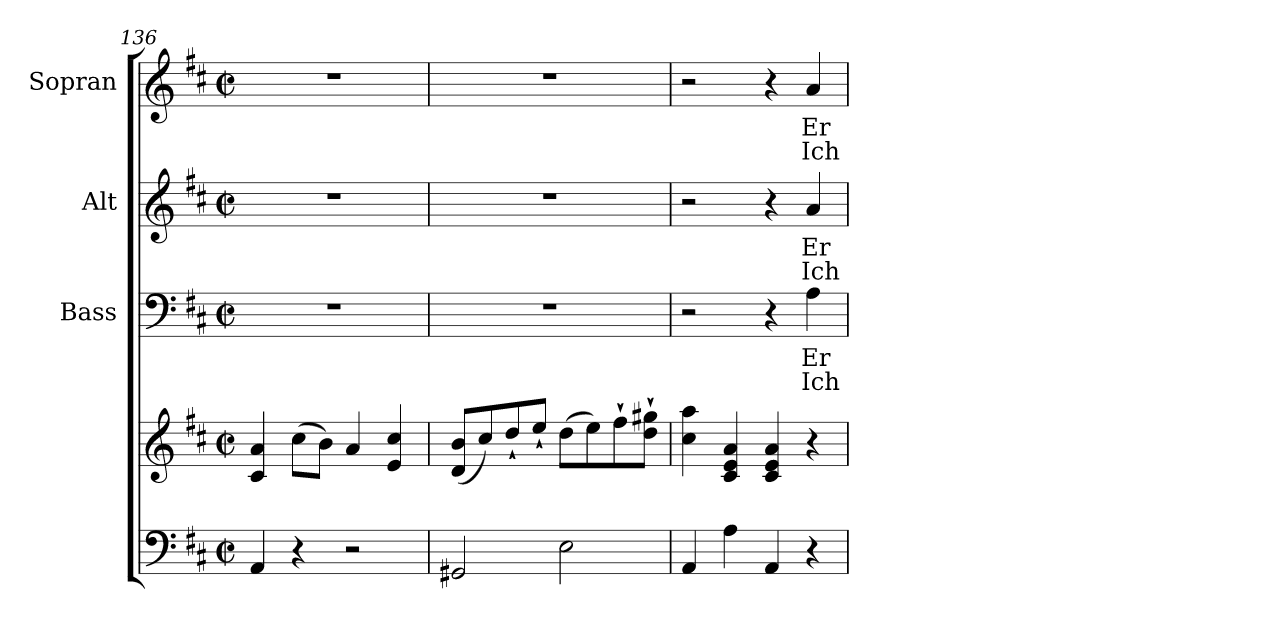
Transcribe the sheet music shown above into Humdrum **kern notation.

**kern	**kern	**kern	**text	**text	**kern	**text	**text	**kern	**text	**text
*part4	*part4	*part3	*part3	*part3	*part2	*part2	*part2	*part1	*part1	*part1
*staff5	*staff4	*staff3	*staff3	*staff3	*staff2	*staff2	*staff2	*staff1	*staff1	*staff1
*	*	*I"Bass	*	*	*I"Alt	*	*	*I"Sopran	*	*
*	*	*I'B.	*	*	*I'A.	*	*	*I'S.	*	*
*clefF4	*clefG2	*clefF4	*	*	*clefG2	*	*	*clefG2	*	*
*k[f#c#]	*k[f#c#]	*k[f#c#]	*	*	*k[f#c#]	*	*	*k[f#c#]	*	*
*D:	*D:	*D:	*	*	*D:	*	*	*D:	*	*
*M2/2	*M2/2	*M2/2	*	*	*M2/2	*	*	*M2/2	*	*
*met(c|)	*met(c|)	*met(c|)	*	*	*met(c|)	*	*	*met(c|)	*	*
=136	=136	=136	=136	=136	=136	=136	=136	=136	=136	=136
4AA/	4c#/ 4a/	1r	.	.	1r	.	.	1r	.	.
4r	(>8cc#\L	.	.	.	.	.	.	.	.	.
.	8b\J)	.	.	.	.	.	.	.	.	.
2r	4a/	.	.	.	.	.	.	.	.	.
.	4e/ 4cc#/	.	.	.	.	.	.	.	.	.
=137	=137	=137	=137	=137	=137	=137	=137	=137	=137	=137
2GG#X/	(<8d/ 8b/L	1r	.	.	1r	.	.	1r	.	.
.	8cc#/)	.	.	.	.	.	.	.	.	.
.	8dd`</	.	.	.	.	.	.	.	.	.
.	8ee`</J	.	.	.	.	.	.	.	.	.
2E\	(>8dd\L	.	.	.	.	.	.	.	.	.
.	8ee\)	.	.	.	.	.	.	.	.	.
.	8ff#`>\	.	.	.	.	.	.	.	.	.
.	8dd\`> 8gg#X\`>J	.	.	.	.	.	.	.	.	.
=138	=138	=138	=138	=138	=138	=138	=138	=138	=138	=138
4AA/	4cc#\ 4aa\	2r	.	.	2r	.	.	2r	.	.
4A\	4c#/ 4e/ 4a/	.	.	.	.	.	.	.	.	.
4AA/	4c#/ 4e/ 4a/	4r	.	.	4r	.	.	4r	.	.
!	!	!	!LO:LY:b	!LO:LY:b	!	!LO:LY:b	!LO:LY:b	!	!LO:LY:b	!LO:LY:b
4r	4r	4A\	Er	Ich	4a/	Er	Ich	4a/	Er	Ich
=	=	=	=	=	=	=	=	=	=	=
*-	*-	*-	*-	*-	*-	*-	*-	*-	*-	*-
